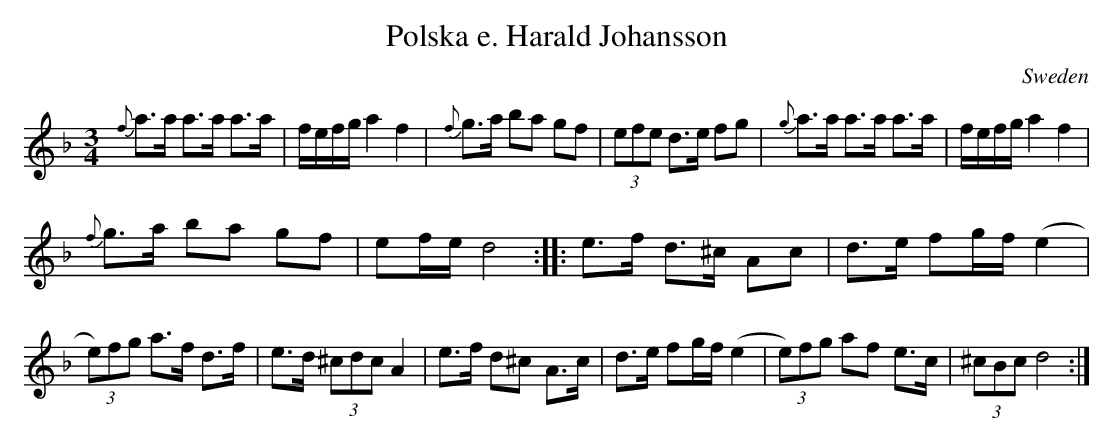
X:1
T:Polska e. Harald Johansson
M:3/4
O:Sweden
K:D minor
{f}a>a a>a a>a|f/e/f/g/ a2f2|\
{f}g>a ba gf|(3efe d>e fg|\
{g}a>a a>a a>a|f/e/f/g/ a2 f2|
{f}g>a ba gf|ef/e/ d4::\
e>f d>^c Ac|d>e fg/f/ (e2|
(3e)fg a>f d>f|e>d (3^cdc A2|\
e>f d^c A>c|d>e fg/f/ (e2|\
(3e)fg af e>c|(3^cBc d4:|
